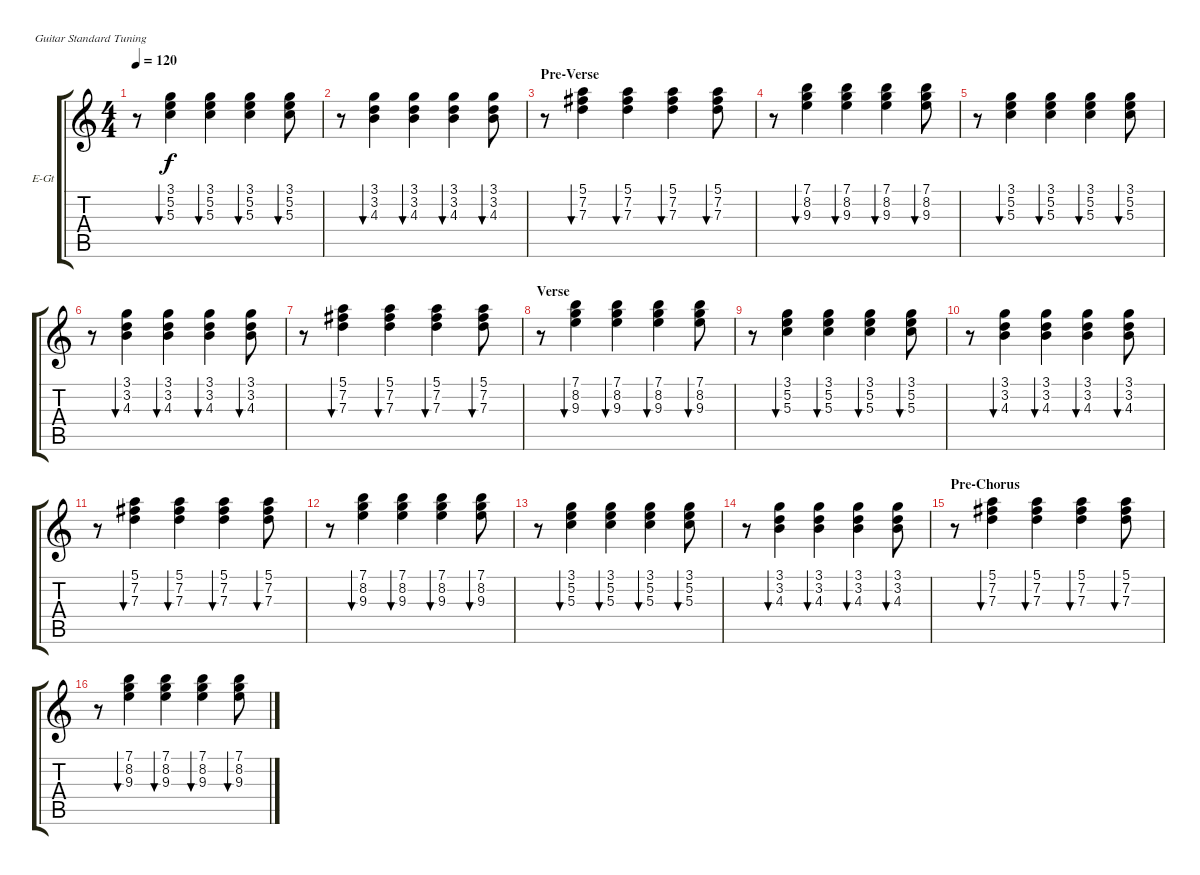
\defaultSystemsLayout 4
\bracketExtendMode groupsimilarinstruments
\firstSystemTrackNameOrientation horizontal
\otherSystemsTrackNameOrientation horizontal
\track ("Rythm Gt" "E-Gt") {instrument electricguitarclean}
\staff {score tabs}
\tuning (E4 B3 G3 D3 A2 E2)
\ts (4 4)
\tempo 120
\clef g2
\ks c
r.8{dy f} (3.1 5.2 5.3).4{bu 30} (3.1 5.2 5.3).4{bu 30} (3.1 5.2 5.3).4{bu 30} (3.1 5.2 5.3).8{bu 30} |
r.8 (3.1 3.2 4.3).4{bu 30} (3.1 3.2 4.3).4{bu 30} (3.1 3.2 4.3).4{bu 30} (3.1 3.2 4.3).8{bu 30} |
\section ("" "Pre-Verse")
r.8 (5.1 7.2 7.3).4{bu 30} (5.1 7.2 7.3).4{bu 30} (5.1 7.2 7.3).4{bu 30} (5.1 7.2 7.3).8{bu 30} |
r.8 (7.1 8.2 9.3).4{bu 30} (7.1 8.2 9.3).4{bu 30} (7.1 8.2 9.3).4{bu 30} (7.1 8.2 9.3).8{bu 30} |
r.8 (3.1 5.2 5.3).4{bu 30} (3.1 5.2 5.3).4{bu 30} (3.1 5.2 5.3).4{bu 30} (3.1 5.2 5.3).8{bu 30} |
r.8 (3.1 3.2 4.3).4{bu 30} (3.1 3.2 4.3).4{bu 30} (3.1 3.2 4.3).4{bu 30} (3.1 3.2 4.3).8{bu 30} |
r.8 (5.1 7.2 7.3).4{bu 30} (5.1 7.2 7.3).4{bu 30} (5.1 7.2 7.3).4{bu 30} (5.1 7.2 7.3).8{bu 30} |
\section ("" "Verse")
r.8 (7.1 8.2 9.3).4{bu 30} (7.1 8.2 9.3).4{bu 30} (7.1 8.2 9.3).4{bu 30} (7.1 8.2 9.3).8{bu 30} |
r.8 (3.1 5.2 5.3).4{bu 30} (3.1 5.2 5.3).4{bu 30} (3.1 5.2 5.3).4{bu 30} (3.1 5.2 5.3).8{bu 30} |
r.8 (3.1 3.2 4.3).4{bu 30} (3.1 3.2 4.3).4{bu 30} (3.1 3.2 4.3).4{bu 30} (3.1 3.2 4.3).8{bu 30} |
r.8 (5.1 7.2 7.3).4{bu 30} (5.1 7.2 7.3).4{bu 30} (5.1 7.2 7.3).4{bu 30} (5.1 7.2 7.3).8{bu 30} |
r.8 (7.1 8.2 9.3).4{bu 30} (7.1 8.2 9.3).4{bu 30} (7.1 8.2 9.3).4{bu 30} (7.1 8.2 9.3).8{bu 30} |
r.8 (3.1 5.2 5.3).4{bu 30} (3.1 5.2 5.3).4{bu 30} (3.1 5.2 5.3).4{bu 30} (3.1 5.2 5.3).8{bu 30} |
r.8 (3.1 3.2 4.3).4{bu 30} (3.1 3.2 4.3).4{bu 30} (3.1 3.2 4.3).4{bu 30} (3.1 3.2 4.3).8{bu 30} |
\section ("" "Pre-Chorus")
r.8 (5.1 7.2 7.3).4{bu 30} (5.1 7.2 7.3).4{bu 30} (5.1 7.2 7.3).4{bu 30} (5.1 7.2 7.3).8{bu 30} |
r.8 (7.1 8.2 9.3).4{bu 30} (7.1 8.2 9.3).4{bu 30} (7.1 8.2 9.3).4{bu 30} (7.1 8.2 9.3).8{bu 30}
